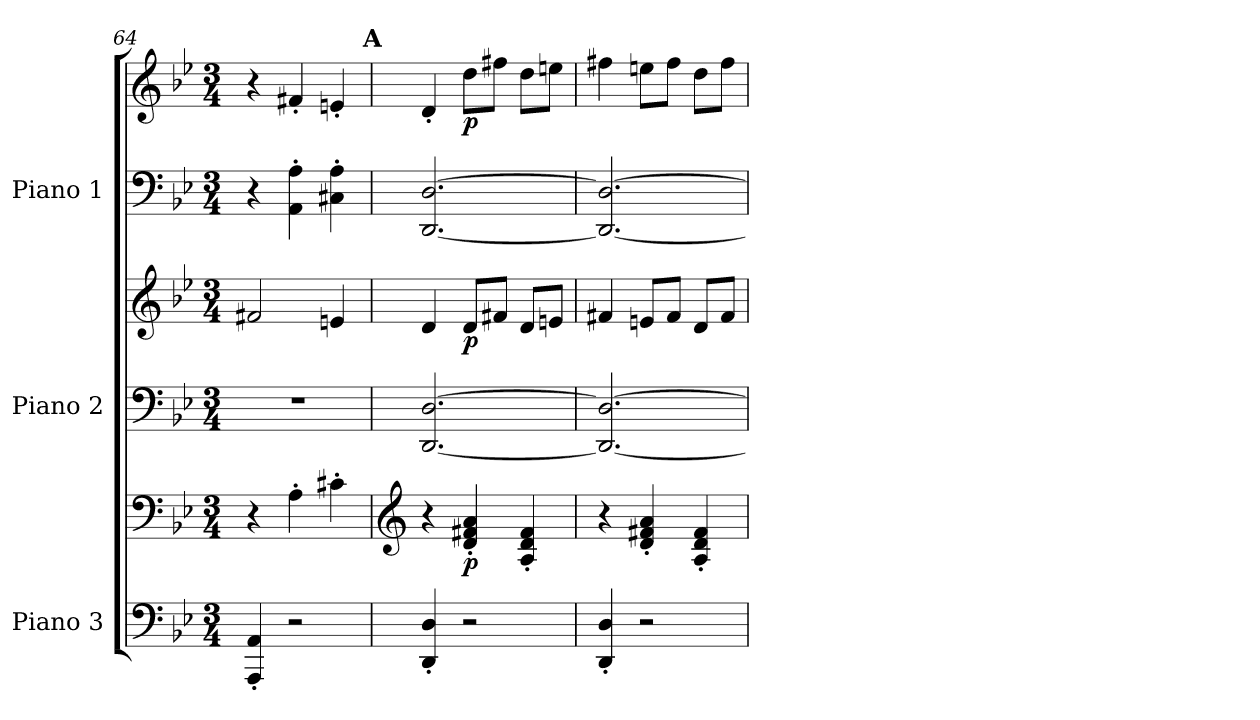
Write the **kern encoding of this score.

**kern	**kern	**dynam	**kern	**kern	**dynam	**kern	**kern	**dynam
*part3	*part3	*part3	*part2	*part2	*part2	*part1	*part1	*part1
*staff6	*staff5	*staff5/6	*staff4	*staff3	*staff3/4	*staff2	*staff1	*staff1/2
*I"Piano 3	*	*	*I"Piano 2	*	*	*I"Piano 1	*	*
*I'Pno. 3	*	*	*I'Pno. 2	*	*	*I'Pno. 1	*	*
*clefF4	*clefF4	*	*clefF4	*clefG2	*	*clefF4	*clefG2	*
*k[b-e-]	*k[b-e-]	*	*k[b-e-]	*k[b-e-]	*	*k[b-e-]	*k[b-e-]	*
*M3/4	*M3/4	*	*M3/4	*M3/4	*	*M3/4	*M3/4	*
=64	=64	=64	=64	=64	=64	=64	=64	=64
4AAA/' 4AA/'	4r	.	2.r	2f#X/	.	4r	4r	.
2r	4A'\	.	.	.	.	4AA\' 4A\'	4f#X'/	.
.	4c#X'\	.	.	4en/	.	4C#X\' 4A\'	4en'/	.
!!LO:REH:place=s1:a:B:enc=none:fs=14:t=A
=65	=65	=65	=65	=65	=65	=65	=65	=65
*	*clefG2	*	*	*	*	*	*	*
4DD/' 4D/'	4r	.	[2.DD/ [2.D/	4d/	.	[2.DD/ [2.D/	4d'/	.
!	!	!LO:DY:b	!	!	!LO:DY:b	!	!	!LO:DY:b
2r	4d/' 4f#X/' 4a/'	p	.	8d/L	p	.	8dd\L	p
.	.	.	.	8f#X/J	.	.	8ff#X\J	.
.	4A/' 4d/' 4f#/'	.	.	8d/L	.	.	8dd\L	.
.	.	.	.	8en/J	.	.	8een\J	.
=66	=66	=66	=66	=66	=66	=66	=66	=66
4DD/' 4D/'	4r	.	2.DD/_ 2.D/_	4f#X/	.	2.DD/_ 2.D/_	4ff#X\	.
2r	4d/' 4f#X/' 4a/'	.	.	8en/L	.	.	8een\L	.
.	.	.	.	8f#/J	.	.	8ff#\J	.
.	4A/' 4d/' 4f#/'	.	.	8d/L	.	.	8dd\L	.
.	.	.	.	8f#/J	.	.	8ff#\J	.
=	=	=	=	=	=	=	=	=
*-	*-	*-	*-	*-	*-	*-	*-	*-
